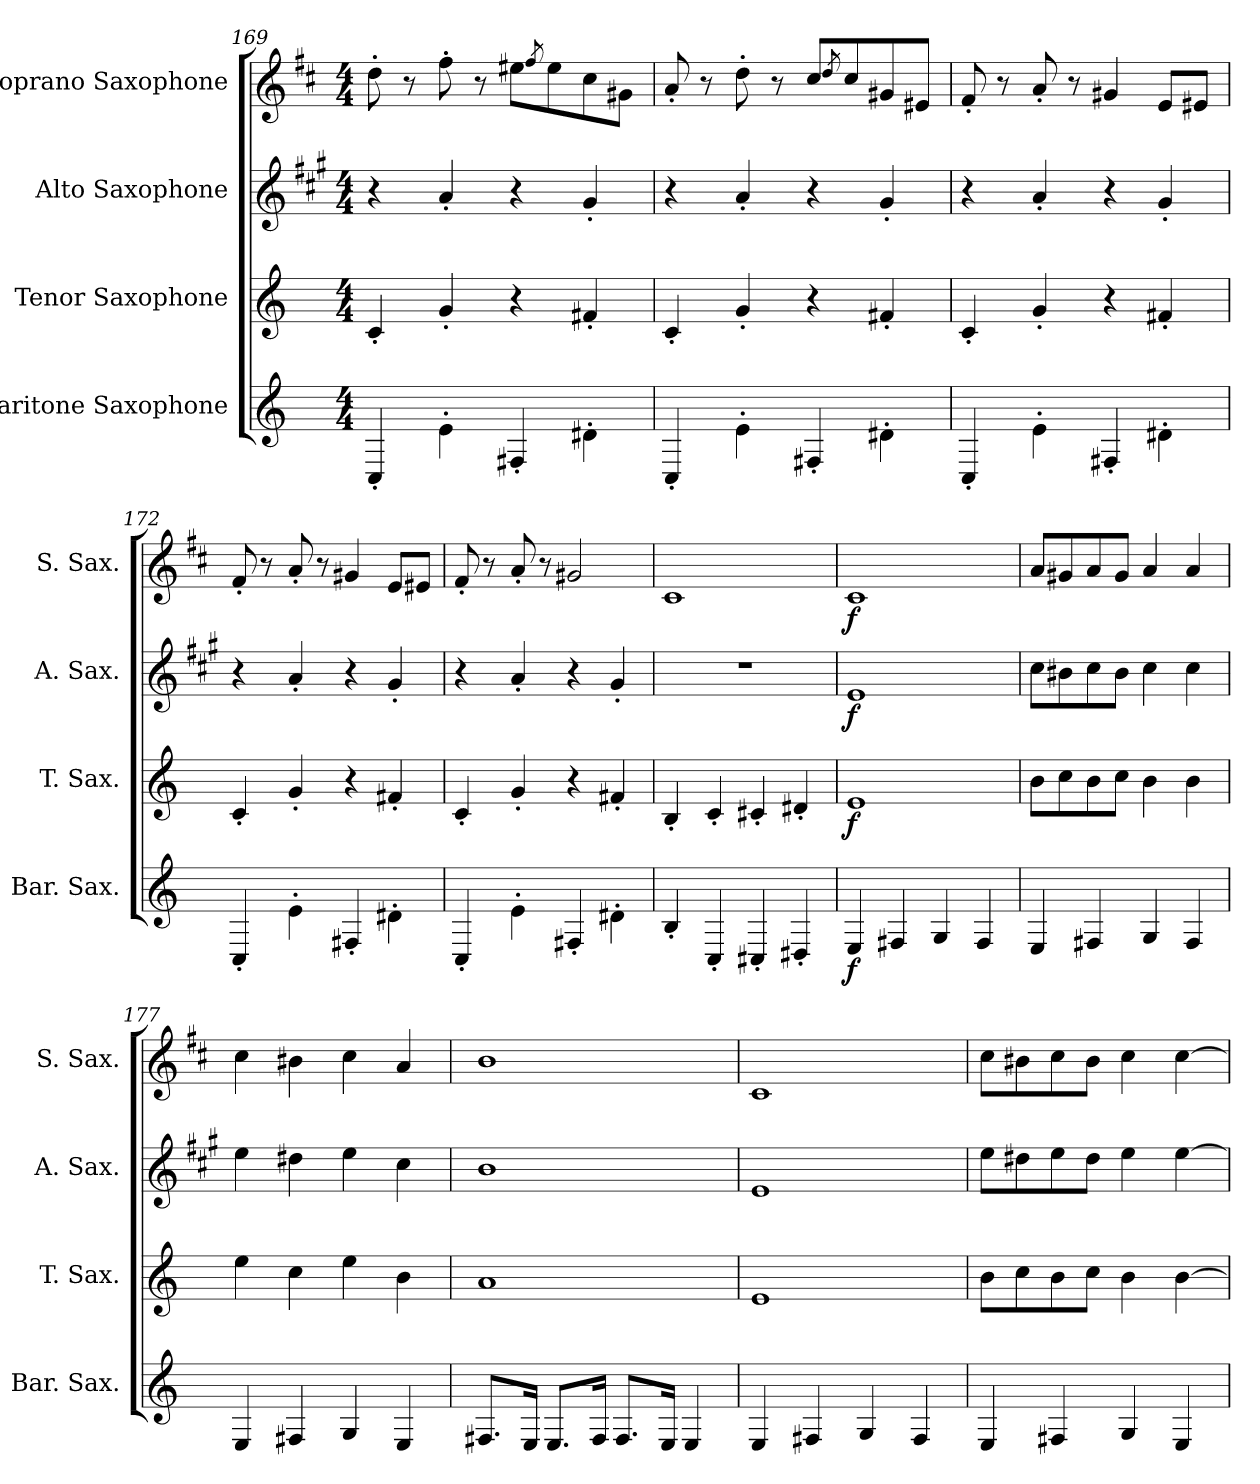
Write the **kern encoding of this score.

**kern	**dynam	**kern	**dynam	**kern	**dynam	**kern	**dynam
*part4	*part4	*part3	*part3	*part2	*part2	*part1	*part1
*staff4	*staff4	*staff3	*staff3	*staff2	*staff2	*staff1	*staff1
*I"Baritone Saxophone	*	*I"Tenor Saxophone	*	*I"Alto Saxophone	*	*I"Soprano Saxophone	*
*I'Bar. Sax.	*	*I'T. Sax.	*	*I'A. Sax.	*	*I'S. Sax.	*
*clefG2	*	*clefG2	*	*clefG2	*	*clefG2	*
*ITrd12c21	*	*ITrd8c14	*	*ITrd5c9	*	*ITrd1c2	*
*k[]	*	*k[]	*	*k[]	*	*k[]	*
*M4/4	*	*M4/4	*	*M4/4	*	*M4/4	*
=169	=169	=169	=169	=169	=169	=169	=169
4CC'/	.	4C'/	.	4r	.	8cc'\	.
.	.	.	.	.	.	8r	.
4E'\	.	4G'/	.	4c'/	.	8ee'\	.
.	.	.	.	.	.	8r	.
4FF#X'/	.	4r	.	4r	.	8dd#X\L	.
.	.	.	.	.	.	8qee/	.
.	.	.	.	.	.	8dd#\	.
4D#X'\	.	4F#X'/	.	4B'/	.	8b\	.
.	.	.	.	.	.	8f#X\J	.
=170	=170	=170	=170	=170	=170	=170	=170
4CC'/	.	4C'/	.	4r	.	8g'/	.
.	.	.	.	.	.	8r	.
4E'\	.	4G'/	.	4c'/	.	8cc'\	.
.	.	.	.	.	.	8r	.
4FF#X'/	.	4r	.	4r	.	8b/L	.
.	.	.	.	.	.	8qcc/	.
.	.	.	.	.	.	8b/	.
4D#X'\	.	4F#X'/	.	4B'/	.	8f#X/	.
.	.	.	.	.	.	8d#X/J	.
=171	=171	=171	=171	=171	=171	=171	=171
4CC'/	.	4C'/	.	4r	.	8e'/	.
.	.	.	.	.	.	8r	.
4E'\	.	4G'/	.	4c'/	.	8g'/	.
.	.	.	.	.	.	8r	.
4FF#X'/	.	4r	.	4r	.	4f#X/	.
4D#X'\	.	4F#X'/	.	4B'/	.	8d/L	.
.	.	.	.	.	.	8d#X/J	.
!!LO:LB:g=z
=172	=172	=172	=172	=172	=172	=172	=172
4CC'/	.	4C'/	.	4r	.	8e'/	.
.	.	.	.	.	.	8r	.
4E'\	.	4G'/	.	4c'/	.	8g'/	.
.	.	.	.	.	.	8r	.
4FF#X'/	.	4r	.	4r	.	4f#X/	.
4D#X'\	.	4F#X'/	.	4B'/	.	8d/L	.
.	.	.	.	.	.	8d#X/J	.
=173	=173	=173	=173	=173	=173	=173	=173
4CC'/	.	4C'/	.	4r	.	8e'/	.
.	.	.	.	.	.	8r	.
4E'\	.	4G'/	.	4c'/	.	8g'/	.
.	.	.	.	.	.	8r	.
4FF#X'/	.	4r	.	4r	.	2f#X/	.
4D#X'\	.	4F#X'/	.	4B'/	.	.	.
=174	=174	=174	=174	=174	=174	=174	=174
4BB'/	.	4BB'/	.	1r	.	1B	.
4CC'/	.	4C'/	.	.	.	.	.
4CC#X'/	.	4C#X'/	.	.	.	.	.
4DD#X'/	.	4D#X'/	.	.	.	.	.
=175	=175	=175	=175	=175	=175	=175	=175
!	!LO:DY:b	!	!LO:DY:b	!	!LO:DY:b	!	!LO:DY:b
4EE/	f	1E	f	1G	f	1B	f
4FF#X/	.	.	.	.	.	.	.
4GG/	.	.	.	.	.	.	.
4FF#/	.	.	.	.	.	.	.
=176	=176	=176	=176	=176	=176	=176	=176
4EE/	.	8B\L	.	8e\L	.	8g/L	.
.	.	8c\	.	8d#X\	.	8f#X/	.
4FF#X/	.	8B\	.	8e\	.	8g/	.
.	.	8c\J	.	8d#\J	.	8f#/J	.
4GG/	.	4B\	.	4e\	.	4g/	.
4FF#/	.	4B\	.	4e\	.	4g/	.
=177	=177	=177	=177	=177	=177	=177	=177
4EE/	.	4e\	.	4g\	.	4b\	.
4FF#X/	.	4c\	.	4f#X\	.	4a#X\	.
4GG/	.	4e\	.	4g\	.	4b\	.
4EE/	.	4B\	.	4e\	.	4g/	.
!!LO:PB:g=z
=178	=178	=178	=178	=178	=178	=178	=178
8.FF#X/L	.	1A	.	1d	.	1a	.
16EE/Jk	.	.	.	.	.	.	.
8.EE/L	.	.	.	.	.	.	.
16FF#/Jk	.	.	.	.	.	.	.
8.FF#/L	.	.	.	.	.	.	.
16EE/Jk	.	.	.	.	.	.	.
4EE/	.	.	.	.	.	.	.
=179	=179	=179	=179	=179	=179	=179	=179
4EE/	.	1E	.	1G	.	1B	.
4FF#X/	.	.	.	.	.	.	.
4GG/	.	.	.	.	.	.	.
4FF#/	.	.	.	.	.	.	.
=180	=180	=180	=180	=180	=180	=180	=180
4EE/	.	8B\L	.	8g\L	.	8b\L	.
.	.	8c\	.	8f#X\	.	8a#X\	.
4FF#X/	.	8B\	.	8g\	.	8b\	.
.	.	8c\J	.	8f#\J	.	8a#\J	.
4GG/	.	4B\	.	4g\	.	4b\	.
4EE/	.	[4B\	.	[4g\	.	[4b\	.
=	=	=	=	=	=	=	=
*-	*-	*-	*-	*-	*-	*-	*-
